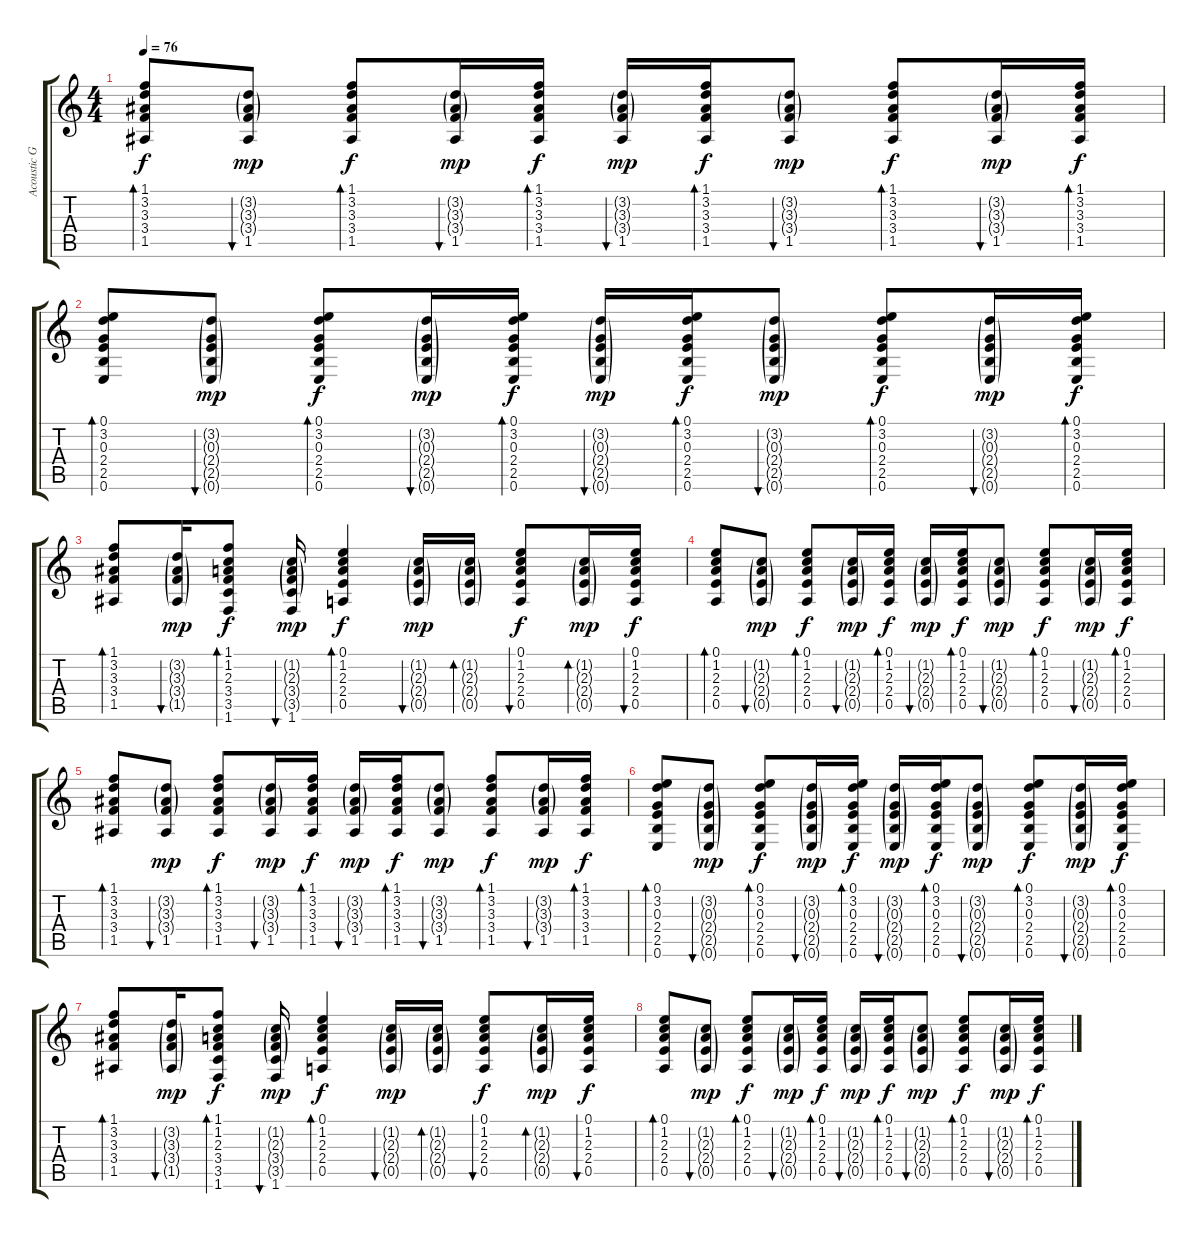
\track ("Acoustic Guitar 2" "Acoustic G") {instrument acousticguitarsteel}
\staff {score tabs}
\tuning (E4 B3 G3 D3 A2 E2) {hide}
\ts (4 4)
\tempo 76
\clef g2
\ks c
(1.1 3.2 3.3 3.4 1.5).8{bd 60 dy f} (3.2{g} 3.3{g} 3.4{g} 1.5).8{bu 60 dy mp} (1.1 3.2 3.3 3.4 1.5).8{bd 60 dy f} (3.2{g} 3.3{g} 3.4{g} 1.5).16{bu 60 dy mp} (1.1 3.2 3.3 3.4 1.5).16{bd 60 dy f} (3.2{g} 3.3{g} 3.4{g} 1.5).16{bu 60 dy mp} (1.1 3.2 3.3 3.4 1.5).16{bd 60 dy f} (3.2{g} 3.3{g} 3.4{g} 1.5).8{bu 60 dy mp} (1.1 3.2 3.3 3.4 1.5).8{bd 60 dy f} (3.2{g} 3.3{g} 3.4{g} 1.5).16{bu 60 dy mp} (1.1 3.2 3.3 3.4 1.5).16{bd 60 dy f} |
(0.1 3.2 0.3 2.4 2.5 0.6).8{bd 60} (3.2{g} 0.3{g} 2.4{g} 2.5{g} 0.6{g}).8{bu 60 dy mp} (0.1 3.2 0.3 2.4 2.5 0.6).8{bd 60 dy f} (3.2{g} 0.3{g} 2.4{g} 2.5{g} 0.6{g}).16{bu 60 dy mp} (0.1 3.2 0.3 2.4 2.5 0.6).16{bd 60 dy f} (3.2{g} 0.3{g} 2.4{g} 2.5{g} 0.6{g}).16{bu 60 dy mp} (0.1 3.2 0.3 2.4 2.5 0.6).16{bd 60 dy f} (3.2{g} 0.3{g} 2.4{g} 2.5{g} 0.6{g}).8{bu 60 dy mp} (0.1 3.2 0.3 2.4 2.5 0.6).8{bd 60 dy f} (3.2{g} 0.3{g} 2.4{g} 2.5{g} 0.6{g}).16{bu 60 dy mp} (0.1 3.2 0.3 2.4 2.5 0.6).16{bd 60 dy f} |
(1.1 3.2 3.3 3.4 1.5).8{bd 60} (3.2{g} 3.3{g} 3.4{g} 1.5{g}).16{bu 60 dy mp} (1.1 1.2 2.3 3.4 3.5 1.6).8{bd 60 dy f} (1.2{g} 2.3{g} 3.4{g} 3.5{g} 1.6).16{bu 60 dy mp} (0.1 1.2 2.3 2.4 0.5).4{bd 60 dy f} (1.2{g} 2.3{g} 2.4{g} 0.5{g}).16{bu 60 dy mp} (1.2{g} 2.3{g} 2.4{g} 0.5{g}).16{bd 60} (0.1 1.2 2.3 2.4 0.5).8{bu 60 dy f} (1.2{g} 2.3{g} 2.4{g} 0.5{g}).16{bd 60 dy mp} (0.1 1.2 2.3 2.4 0.5).16{bu 60 dy f} |
(0.1 1.2 2.3 2.4 0.5).8{bd 60} (1.2{g} 2.3{g} 2.4{g} 0.5{g}).8{bu 60 dy mp} (0.1 1.2 2.3 2.4 0.5).8{bd 60 dy f} (1.2{g} 2.3{g} 2.4{g} 0.5{g}).16{bu 60 dy mp} (0.1 1.2 2.3 2.4 0.5).16{bd 60 dy f} (1.2{g} 2.3{g} 2.4{g} 0.5{g}).16{bu 60 dy mp} (0.1 1.2 2.3 2.4 0.5).16{bd 60 dy f} (1.2{g} 2.3{g} 2.4{g} 0.5{g}).8{bu 60 dy mp} (0.1 1.2 2.3 2.4 0.5).8{bd 60 dy f} (1.2{g} 2.3{g} 2.4{g} 0.5{g}).16{bu 60 dy mp} (0.1 1.2 2.3 2.4 0.5).16{bd 60 dy f} |
(1.1 3.2 3.3 3.4 1.5).8{bd 60} (3.2{g} 3.3{g} 3.4{g} 1.5).8{bu 60 dy mp} (1.1 3.2 3.3 3.4 1.5).8{bd 60 dy f} (3.2{g} 3.3{g} 3.4{g} 1.5).16{bu 60 dy mp} (1.1 3.2 3.3 3.4 1.5).16{bd 60 dy f} (3.2{g} 3.3{g} 3.4{g} 1.5).16{bu 60 dy mp} (1.1 3.2 3.3 3.4 1.5).16{bd 60 dy f} (3.2{g} 3.3{g} 3.4{g} 1.5).8{bu 60 dy mp} (1.1 3.2 3.3 3.4 1.5).8{bd 60 dy f} (3.2{g} 3.3{g} 3.4{g} 1.5).16{bu 60 dy mp} (1.1 3.2 3.3 3.4 1.5).16{bd 60 dy f} |
(0.1 3.2 0.3 2.4 2.5 0.6).8{bd 60} (3.2{g} 0.3{g} 2.4{g} 2.5{g} 0.6{g}).8{bu 60 dy mp} (0.1 3.2 0.3 2.4 2.5 0.6).8{bd 60 dy f} (3.2{g} 0.3{g} 2.4{g} 2.5{g} 0.6{g}).16{bu 60 dy mp} (0.1 3.2 0.3 2.4 2.5 0.6).16{bd 60 dy f} (3.2{g} 0.3{g} 2.4{g} 2.5{g} 0.6{g}).16{bu 60 dy mp} (0.1 3.2 0.3 2.4 2.5 0.6).16{bd 60 dy f} (3.2{g} 0.3{g} 2.4{g} 2.5{g} 0.6{g}).8{bu 60 dy mp} (0.1 3.2 0.3 2.4 2.5 0.6).8{bd 60 dy f} (3.2{g} 0.3{g} 2.4{g} 2.5{g} 0.6{g}).16{bu 60 dy mp} (0.1 3.2 0.3 2.4 2.5 0.6).16{bd 60 dy f} |
(1.1 3.2 3.3 3.4 1.5).8{bd 60} (3.2{g} 3.3{g} 3.4{g} 1.5{g}).16{bu 60 dy mp} (1.1 1.2 2.3 3.4 3.5 1.6).8{bd 60 dy f} (1.2{g} 2.3{g} 3.4{g} 3.5{g} 1.6).16{bu 60 dy mp} (0.1 1.2 2.3 2.4 0.5).4{bd 60 dy f} (1.2{g} 2.3{g} 2.4{g} 0.5{g}).16{bu 60 dy mp} (1.2{g} 2.3{g} 2.4{g} 0.5{g}).16{bd 60} (0.1 1.2 2.3 2.4 0.5).8{bu 60 dy f} (1.2{g} 2.3{g} 2.4{g} 0.5{g}).16{bd 60 dy mp} (0.1 1.2 2.3 2.4 0.5).16{bu 60 dy f} |
(0.1 1.2 2.3 2.4 0.5).8{bd 60} (1.2{g} 2.3{g} 2.4{g} 0.5{g}).8{bu 60 dy mp} (0.1 1.2 2.3 2.4 0.5).8{bd 60 dy f} (1.2{g} 2.3{g} 2.4{g} 0.5{g}).16{bu 60 dy mp} (0.1 1.2 2.3 2.4 0.5).16{bd 60 dy f} (1.2{g} 2.3{g} 2.4{g} 0.5{g}).16{bu 60 dy mp} (0.1 1.2 2.3 2.4 0.5).16{bd 60 dy f} (1.2{g} 2.3{g} 2.4{g} 0.5{g}).8{bu 60 dy mp} (0.1 1.2 2.3 2.4 0.5).8{bd 60 dy f} (1.2{g} 2.3{g} 2.4{g} 0.5{g}).16{bu 60 dy mp} (0.1 1.2 2.3 2.4 0.5).16{bd 60 dy f}
